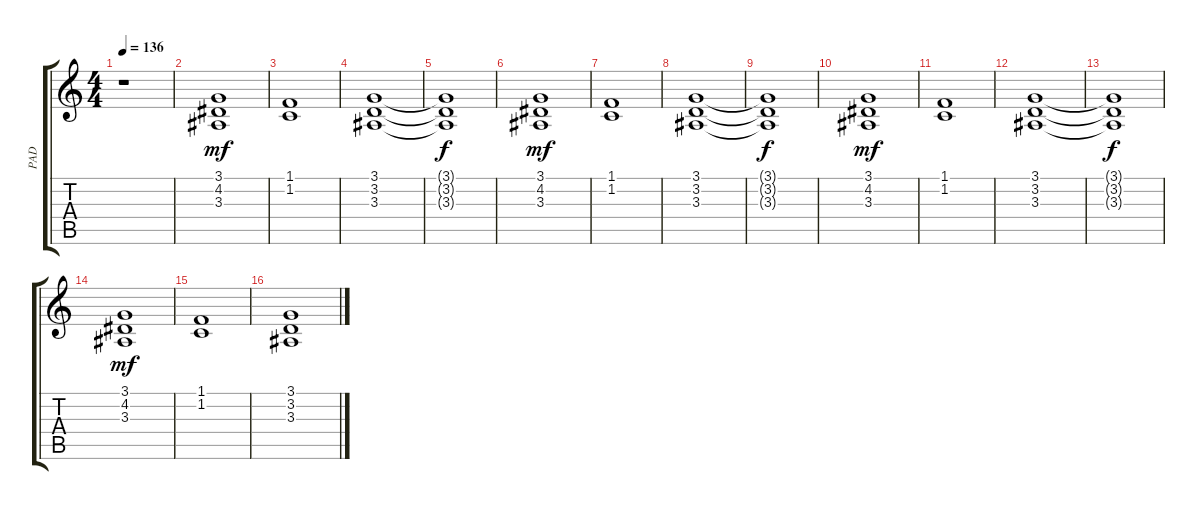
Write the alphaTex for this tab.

\track ("PAD" "PAD") {instrument pad2warm}
\staff {score tabs}
\tuning (E4 B3 G3 D3 A2 E2) {hide}
\ts (4 4)
\tempo 136
\clef g2
\ks c
r.1{dy f} |
(3.1 4.2 3.3).1{dy mf} |
(1.1 1.2).1 |
(3.1 3.2 3.3).1 |
(3.1{t} 3.2{t} 3.3{t}).1{dy f} |
(3.1 4.2 3.3).1{dy mf} |
(1.1 1.2).1 |
(3.1 3.2 3.3).1 |
(3.1{t} 3.2{t} 3.3{t}).1{dy f} |
(3.1 4.2 3.3).1{dy mf} |
(1.1 1.2).1 |
(3.1 3.2 3.3).1 |
(3.1{t} 3.2{t} 3.3{t}).1{dy f} |
(3.1 4.2 3.3).1{dy mf} |
(1.1 1.2).1 |
(3.1 3.2 3.3).1
